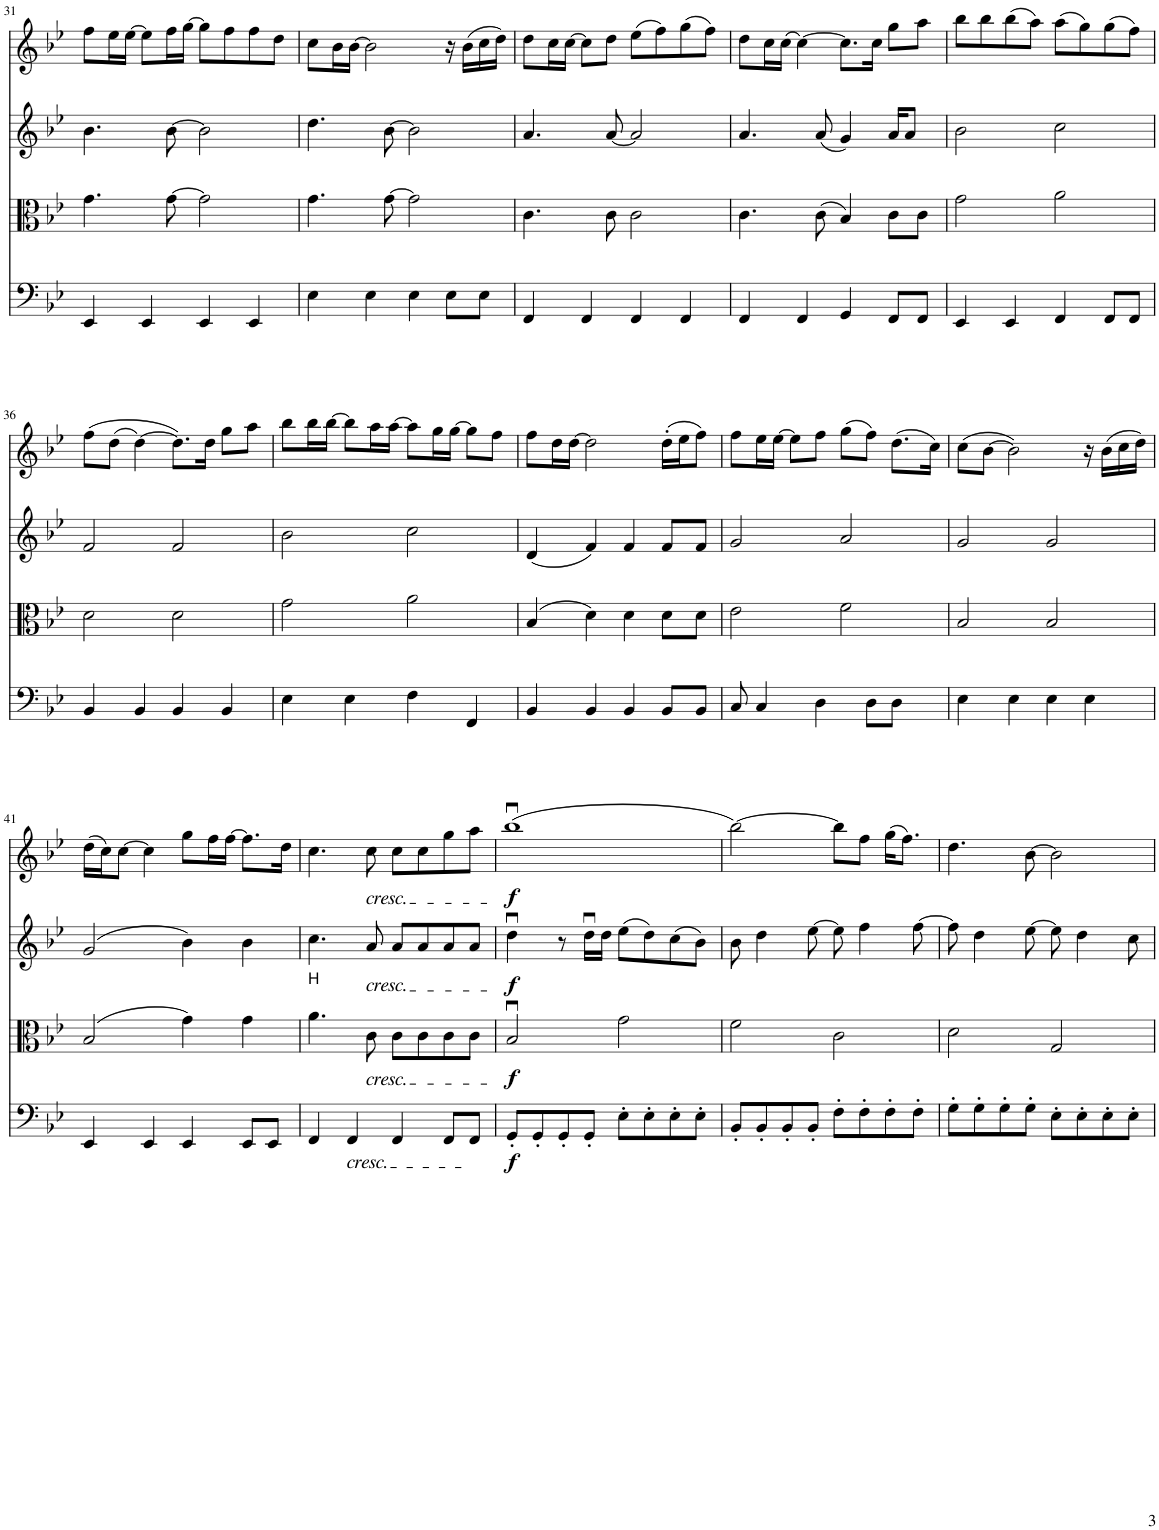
**kern	**dynam	**kern	**dynam	**kern	**text	**dynam	**kern	**dynam
*part4	*part4	*part3	*part3	*part2	*part2	*part2	*part1	*part1
*staff4	*staff4	*staff3	*staff3	*staff2	*staff2	*staff2	*staff1	*staff1
*I"Cello	*	*I"Viola	*	*I"Violin II	*	*	*I"Violin l	*
*	*	*I'V	*	*I'V	*	*	*I'V	*
!!LO:PB:g=z
*clefF4	*	*clefC3	*	*clefG2	*	*	*clefG2	*
*k[b-e-]	*	*k[b-e-]	*	*k[b-e-]	*	*	*k[b-e-]	*
*M4/4	*	*M4/4	*	*M4/4	*	*	*M4/4	*
=31	=31	=31	=31	=31	=31	=31	=31	=31
4EE-/	.	4.g\	.	4.b-\	.	.	8ff\L	.
.	.	.	.	.	.	.	16ee-\L	.
.	.	.	.	.	.	.	[>16ee-\JJ	.
4EE-/	.	.	.	.	.	.	8ee-\L]	.
.	.	[>8g\	.	[>8b-\	.	.	16ff\L	.
.	.	.	.	.	.	.	[>16gg\JJ	.
4EE-/	.	2g\]	.	2b-\]	.	.	8gg\L]	.
.	.	.	.	.	.	.	8ff\	.
4EE-/	.	.	.	.	.	.	8ff\	.
.	.	.	.	.	.	.	8dd\J	.
=32	=32	=32	=32	=32	=32	=32	=32	=32
4E-\	.	4.g\	.	4.dd\	.	.	8cc\L	.
.	.	.	.	.	.	.	16b-\L	.
.	.	.	.	.	.	.	[>16b-\JJ	.
4E-\	.	.	.	.	.	.	2b-\]	.
.	.	[>8g\	.	[>8b-\	.	.	.	.
4E-\	.	2g\]	.	2b-\]	.	.	.	.
8E-\L	.	.	.	.	.	.	16r	.
.	.	.	.	.	.	.	(>16b-\LL	.
8E-\J	.	.	.	.	.	.	16cc\	.
.	.	.	.	.	.	.	16dd\JJ)	.
=33	=33	=33	=33	=33	=33	=33	=33	=33
4FF/	.	4.c\	.	4.a/	.	.	8dd\L	.
.	.	.	.	.	.	.	16cc\L	.
.	.	.	.	.	.	.	[>16cc\JJ	.
4FF/	.	.	.	.	.	.	8cc\L]	.
.	.	8c\	.	[<8a/	.	.	8dd\J	.
4FF/	.	2c\	.	2a/]	.	.	(>8ee-\L	.
.	.	.	.	.	.	.	8ff\)	.
4FF/	.	.	.	.	.	.	(>8gg\	.
.	.	.	.	.	.	.	8ff\J)	.
=34	=34	=34	=34	=34	=34	=34	=34	=34
4FF/	.	4.c\	.	4.a/	.	.	8dd\L	.
.	.	.	.	.	.	.	16cc\L	.
.	.	.	.	.	.	.	(>16cc\JJ	.
4FF/	.	.	.	.	.	.	[>4cc\)	.
.	.	(>8c\	.	(<8a/	.	.	.	.
4GG/	.	4B-/)	.	4g/)	.	.	8.cc\L]	.
.	.	.	.	.	.	.	16cc\Jk	.
8FF/L	.	8c\L	.	16a/KL	.	.	8gg\L	.
.	.	.	.	8a/J	.	.	.	.
8FF/J	.	8c\J	.	.	.	.	8aa\J	.
.	.	.	.	16ryy	.	.	.	.
=35	=35	=35	=35	=35	=35	=35	=35	=35
4EE-/	.	2g\	.	2b-\	.	.	8bb-\L	.
.	.	.	.	.	.	.	8bb-\	.
4EE-/	.	.	.	.	.	.	(>8bb-\	.
.	.	.	.	.	.	.	8aa\J)	.
4FF/	.	2a\	.	2cc\	.	.	(>8aa\L	.
.	.	.	.	.	.	.	8gg\)	.
8FF/L	.	.	.	.	.	.	(>8gg\	.
8FF/J	.	.	.	.	.	.	8ff\J)	.
!!LO:LB:g=z
=36	=36	=36	=36	=36	=36	=36	=36	=36
4BB-/	.	2d\	.	2f/	.	.	(>8ff\L	.
.	.	.	.	.	.	.	(>8dd\J	.
4BB-/	.	.	.	.	.	.	[>4dd\)	.
4BB-/	.	2d\	.	2f/	.	.	8.dd\L])	.
.	.	.	.	.	.	.	16dd\Jk	.
4BB-/	.	.	.	.	.	.	8gg\L	.
.	.	.	.	.	.	.	8aa\J	.
=37	=37	=37	=37	=37	=37	=37	=37	=37
4E-\	.	2g\	.	2b-\	.	.	8bb-\L	.
.	.	.	.	.	.	.	16bb-\L	.
.	.	.	.	.	.	.	[>16bb-\JJ	.
4E-\	.	.	.	.	.	.	8bb-\L]	.
.	.	.	.	.	.	.	16aa\L	.
.	.	.	.	.	.	.	[>16aa\JJ	.
4F\	.	2a\	.	2cc\	.	.	8aa\L]	.
.	.	.	.	.	.	.	16gg\L	.
.	.	.	.	.	.	.	[>16gg\JJ	.
4FF/	.	.	.	.	.	.	8gg\L]	.
.	.	.	.	.	.	.	8ff\J	.
=38	=38	=38	=38	=38	=38	=38	=38	=38
4BB-/	.	(>4B-/	.	(<4d/	.	.	8ff\L	.
.	.	.	.	.	.	.	16dd\L	.
.	.	.	.	.	.	.	[>16dd\JJ	.
4BB-/	.	4d\)	.	4f/)	.	.	2dd\]	.
4BB-/	.	4d\	.	4f/	.	.	.	.
8BB-/L	.	8d\L	.	8f/L	.	.	(>16dd'\LL	.
.	.	.	.	.	.	.	16ee-\J	.
8BB-/J	.	8d\J	.	8f/J	.	.	8ff\J)	.
=39	=39	=39	=39	=39	=39	=39	=39	=39
8C/	.	2e-\	.	2g/	.	.	8ff\L	.
4C/	.	.	.	.	.	.	16ee-\L	.
.	.	.	.	.	.	.	[>16ee-\JJ	.
.	.	.	.	.	.	.	8ee-\L]	.
4D\	.	.	.	.	.	.	8ff\J	.
.	.	2f\	.	2a/	.	.	(>8gg\L	.
8D\L	.	.	.	.	.	.	8ff\J)	.
8D\J	.	.	.	.	.	.	(>8.dd\L	.
8ryy	.	.	.	.	.	.	.	.
.	.	.	.	.	.	.	16cc\Jk)	.
=40	=40	=40	=40	=40	=40	=40	=40	=40
4E-\	.	2B-/	.	2g/	.	.	(>8cc\L	.
.	.	.	.	.	.	.	[>8b-\J	.
4E-\	.	.	.	.	.	.	2b-\])	.
4E-\	.	2B-/	.	2g/	.	.	.	.
4E-\	.	.	.	.	.	.	16r	.
.	.	.	.	.	.	.	(>16b-\LL	.
.	.	.	.	.	.	.	16cc\	.
.	.	.	.	.	.	.	16dd\JJ)	.
!!LO:LB:g=z
=41	=41	=41	=41	=41	=41	=41	=41	=41
4EE-/	.	(>2B-/	.	(>2g/	.	.	(>16dd\LL	.
.	.	.	.	.	.	.	16cc\J)	.
.	.	.	.	.	.	.	[>8cc\J	.
4EE-/	.	.	.	.	.	.	4cc\]	.
4EE-/	.	4g\)	.	4b-\)	.	.	8gg\L	.
.	.	.	.	.	.	.	16ff\L	.
.	.	.	.	.	.	.	[>16ff\JJ	.
8EE-/L	.	4g\	.	4b-\	.	.	8.ff\L]	.
8EE-/J	.	.	.	.	.	.	.	.
.	.	.	.	.	.	.	16dd\Jk	.
=42	=42	=42	=42	=42	=42	=42	=42	=42
!	!	!	!	!	!LO:LY:b	!	!	!
4FF/	.	4.a\	.	4.cc\	H	.	4.cc\	.
!LO:TX:b:i:t=cresc.	!	!	!	!	!	!	!	!
4FF/	.	.	.	.	.	.	.	.
!	!	!	!	!	!	!	!LO:TX:b:i:t=cresc.	!
!	!	!	!	!LO:TX:b:i:t=cresc.	!	!	!	!
!	!	!LO:TX:b:i:t=cresc.	!	!	!	!	!	!
.	.	8c\	.	8a/	.	.	8cc\	.
4FF/	.	8c\L	.	8a/L	.	.	8cc\L	.
.	.	8c\	.	8a/	.	.	8cc\	.
8FF/L	.	8c\	.	8a/	.	.	8gg\	.
8FF/J	.	8c\J	.	8a/J	.	.	8aa\J	.
=43	=43	=43	=43	=43	=43	=43	=43	=43
!	!LO:DY:b	!	!LO:DY:b	!	!	!LO:DY:b	!	!LO:DY:b
8GG'/L	f	2B-u/	f	4ddu\	.	f	(>1bb-u	f
8GG'/	.	.	.	.	.	.	.	.
8GG'/	.	.	.	8r	.	.	.	.
8GG'/J	.	.	.	16ddu\LL	.	.	.	.
.	.	.	.	16dd\JJ	.	.	.	.
8E-'\L	.	2g\	.	(>8ee-\L	.	.	.	.
8E-'\	.	.	.	8dd\)	.	.	.	.
8E-'\	.	.	.	(>8cc\	.	.	.	.
8E-'\J	.	.	.	8b-\J)	.	.	.	.
=44	=44	=44	=44	=44	=44	=44	=44	=44
8BB-'/L	.	2f\	.	8b-\	.	.	[>2bb-\)	.
8BB-'/	.	.	.	4dd\	.	.	.	.
8BB-'/	.	.	.	.	.	.	.	.
8BB-'/J	.	.	.	[>8ee-\	.	.	.	.
8F'\L	.	2c\	.	8ee-\]	.	.	8bb-\L]	.
8F'\	.	.	.	4ff\	.	.	8ff\J	.
8F'\	.	.	.	.	.	.	(>16gg\KL	.
.	.	.	.	.	.	.	8.ff\J)	.
8F'\J	.	.	.	[>8ff\	.	.	.	.
=45	=45	=45	=45	=45	=45	=45	=45	=45
8G'\L	.	2d\	.	8ff\]	.	.	4.dd\	.
8G'\	.	.	.	4dd\	.	.	.	.
8G'\	.	.	.	.	.	.	.	.
8G'\J	.	.	.	[>8ee-\	.	.	[>8b-\	.
8E-'\L	.	2G/	.	8ee-\]	.	.	2b-\]	.
8E-'\	.	.	.	4dd\	.	.	.	.
8E-'\	.	.	.	.	.	.	.	.
8E-'\J	.	.	.	8cc\	.	.	.	.
=	=	=	=	=	=	=	=	=
*-	*-	*-	*-	*-	*-	*-	*-	*-
